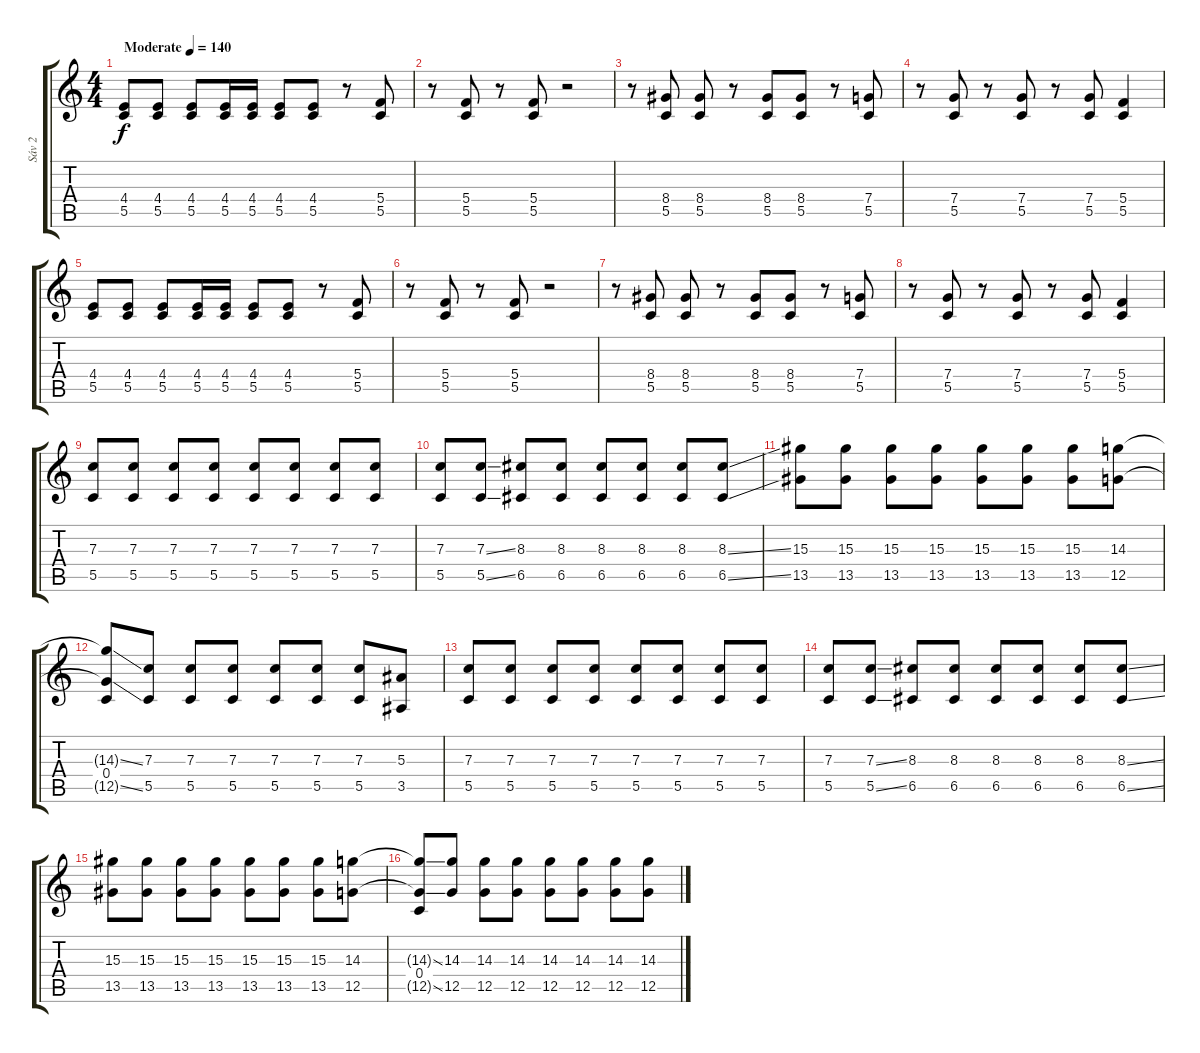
\track ("Sáv 2" "Sáv 2") {instrument distortionguitar}
\staff {score tabs}
\tuning (D4 A3 F3 C3 G2 C2) {hide}
\ts (4 4)
\tempo (140 "Moderate")
\clef g2
\ks c
(4.4 5.5).8{dy f instrument distortionguitar} (4.4 5.5).8 (4.4 5.5).8 (4.4 5.5).16 (4.4 5.5).16 (4.4 5.5).8 (4.4 5.5).8 r.8 (5.4 5.5).8 |
r.8 (5.4 5.5).8 r.8 (5.4 5.5).8 r.2 |
r.8 (8.4 5.5).8 (8.4 5.5).8 r.8 (8.4 5.5).8 (8.4 5.5).8 r.8 (7.4 5.5).8 |
r.8 (7.4 5.5).8 r.8 (7.4 5.5).8 r.8 (7.4 5.5).8 (5.4 5.5).4 |
(4.4 5.5).8 (4.4 5.5).8 (4.4 5.5).8 (4.4 5.5).16 (4.4 5.5).16 (4.4 5.5).8 (4.4 5.5).8 r.8 (5.4 5.5).8 |
r.8 (5.4 5.5).8 r.8 (5.4 5.5).8 r.2 |
r.8 (8.4 5.5).8 (8.4 5.5).8 r.8 (8.4 5.5).8 (8.4 5.5).8 r.8 (7.4 5.5).8 |
r.8 (7.4 5.5).8 r.8 (7.4 5.5).8 r.8 (7.4 5.5).8 (5.4 5.5).4 |
(7.3 5.5).8 (7.3 5.5).8 (7.3 5.5).8 (7.3 5.5).8 (7.3 5.5).8 (7.3 5.5).8 (7.3 5.5).8 (7.3 5.5).8 |
(7.3 5.5).8 (7.3{ss} 5.5{ss}).8 (8.3 6.5).8 (8.3 6.5).8 (8.3 6.5).8 (8.3 6.5).8 (8.3 6.5).8 (8.3{ss} 6.5{ss}).8 |
(15.3 13.5).8 (15.3 13.5).8 (15.3 13.5).8 (15.3 13.5).8 (15.3 13.5).8 (15.3 13.5).8 (15.3 13.5).8 (14.3 12.5).8 |
(14.3{ss t} 0.4 12.5{ss t}).8 (7.3 5.5).8 (7.3 5.5).8 (7.3 5.5).8 (7.3 5.5).8 (7.3 5.5).8 (7.3 5.5).8 (5.3 3.5).8 |
(7.3 5.5).8 (7.3 5.5).8 (7.3 5.5).8 (7.3 5.5).8 (7.3 5.5).8 (7.3 5.5).8 (7.3 5.5).8 (7.3 5.5).8 |
(7.3 5.5).8 (7.3{ss} 5.5{ss}).8 (8.3 6.5).8 (8.3 6.5).8 (8.3 6.5).8 (8.3 6.5).8 (8.3 6.5).8 (8.3{ss} 6.5{ss}).8 |
(15.3 13.5).8 (15.3 13.5).8 (15.3 13.5).8 (15.3 13.5).8 (15.3 13.5).8 (15.3 13.5).8 (15.3 13.5).8 (14.3 12.5).8 |
(14.3{ss t} 0.4 12.5{ss t}).8 (14.3 12.5).8 (14.3 12.5).8 (14.3 12.5).8 (14.3 12.5).8 (14.3 12.5).8 (14.3 12.5).8 (14.3 12.5).8
